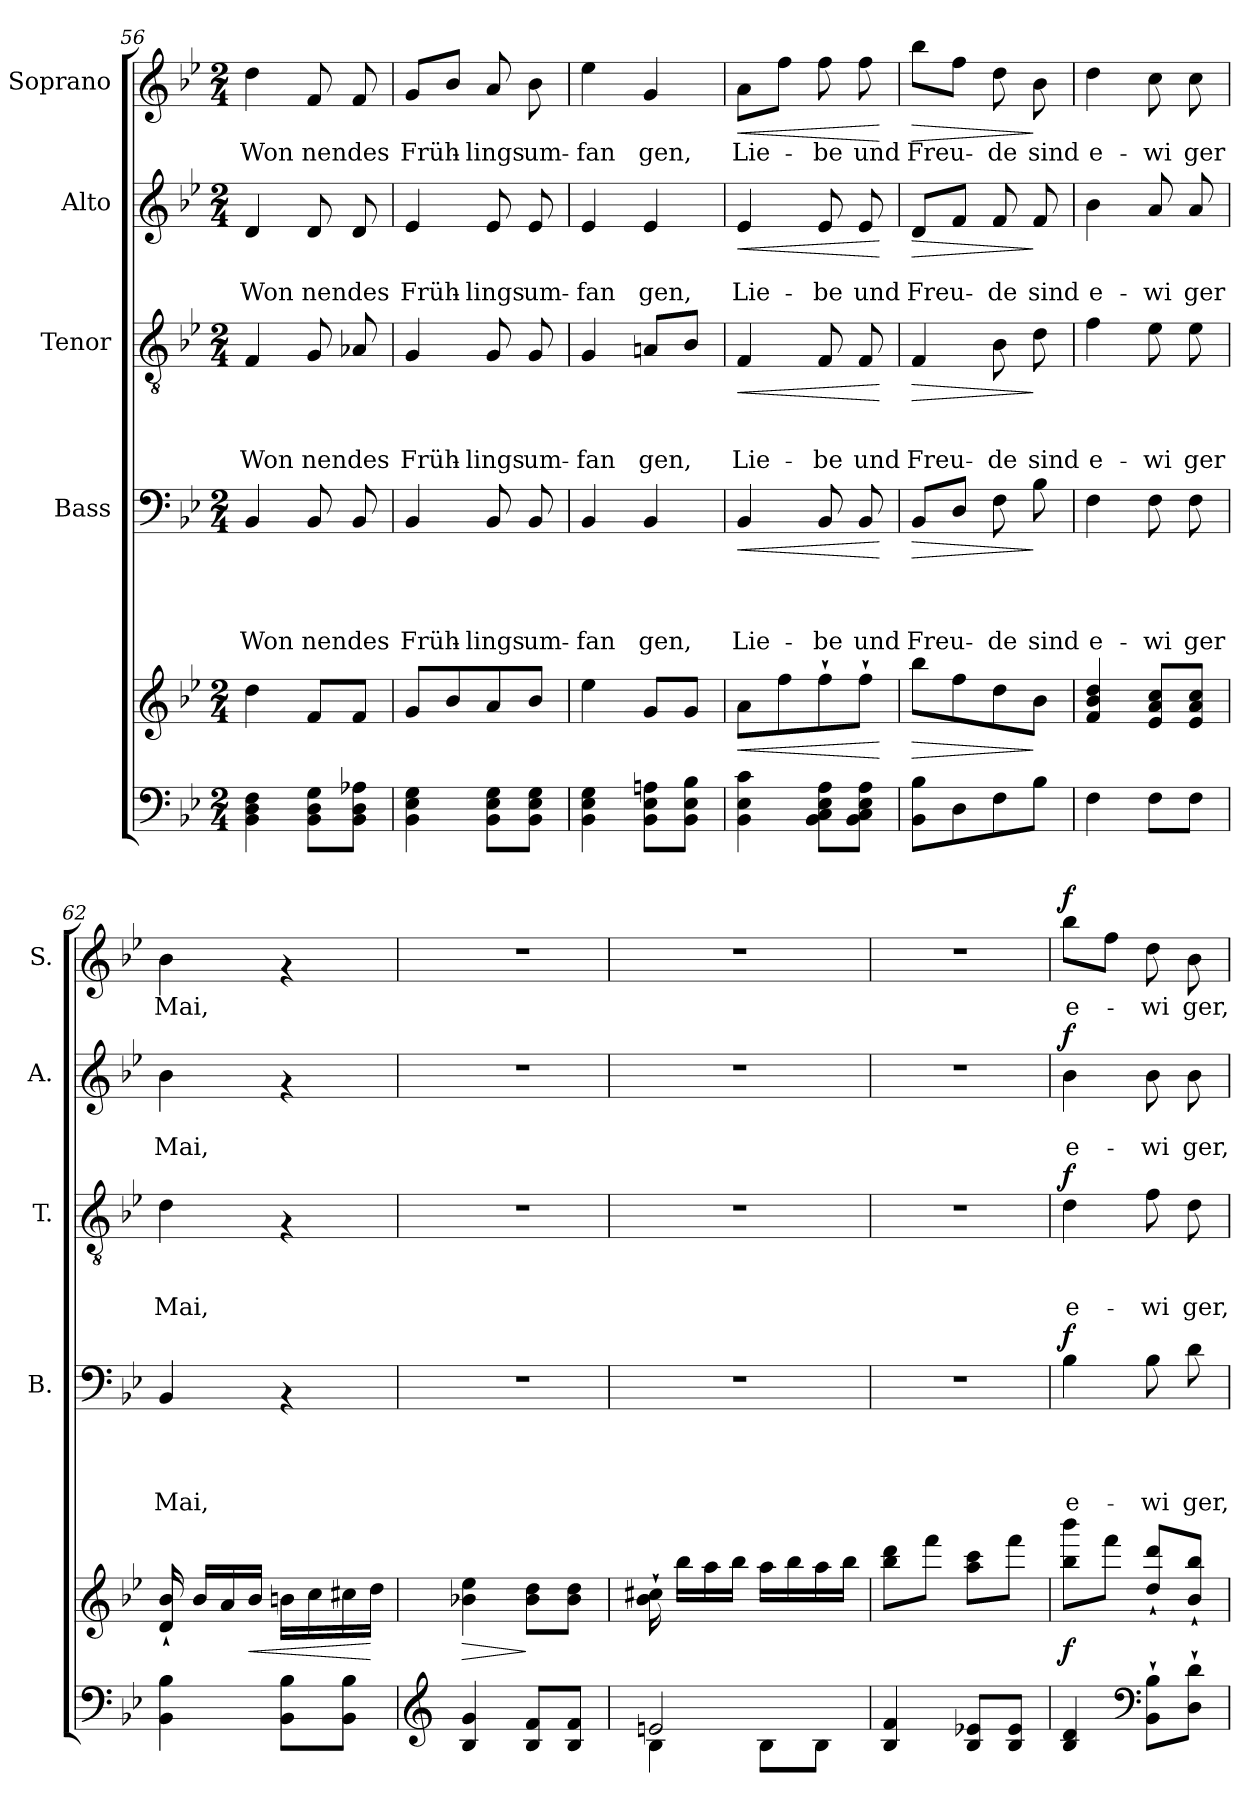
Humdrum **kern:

**kern	**kern	**dynam	**kern	**text	**text	**text	**text	**dynam	**kern	**text	**text	**text	**dynam	**kern	**text	**text	**dynam	**kern	**text	**dynam
*part6	*part5	*part5	*part4	*part4	*part4	*part4	*part4	*part4	*part3	*part3	*part3	*part3	*part3	*part2	*part2	*part2	*part2	*part1	*part1	*part1
*staff6	*staff5	*staff5	*staff4	*staff4	*staff4	*staff4	*staff4	*staff4	*staff3	*staff3	*staff3	*staff3	*staff3	*staff2	*staff2	*staff2	*staff2	*staff1	*staff1	*staff1
*	*	*	*I"Bass	*	*	*	*	*	*I"Tenor	*	*	*	*	*I"Alto	*	*	*	*I"Soprano	*	*
*	*	*	*I'B.	*	*	*	*	*	*I'T.	*	*	*	*	*I'A.	*	*	*	*I'S.	*	*
*clefF4	*clefG2	*	*clefF4	*	*	*	*	*	*clefGv2	*	*	*	*	*clefG2	*	*	*	*clefG2	*	*
*k[b-e-]	*k[b-e-]	*	*k[b-e-]	*	*	*	*	*	*k[b-e-]	*	*	*	*	*k[b-e-]	*	*	*	*k[b-e-]	*	*
*B-:	*B-:	*	*B-:	*	*	*	*	*	*B-:	*	*	*	*	*B-:	*	*	*	*B-:	*	*
*M2/4	*M2/4	*	*M2/4	*	*	*	*	*	*M2/4	*	*	*	*	*M2/4	*	*	*	*M2/4	*	*
=56	=56	=56	=56	=56	=56	=56	=56	=56	=56	=56	=56	=56	=56	=56	=56	=56	=56	=56	=56	=56
!	!	!	!	!	!	!	!LO:LY:b	!	!	!	!	!LO:LY:b	!	!	!	!LO:LY:b	!	!	!LO:LY:b	!
4BB-\ 4D\ 4F\	4dd\	.	4BB-/	.	.	.	Won	.	4F/	.	.	Won	.	4d/	.	Won	.	4dd\	Won	.
!	!	!	!	!	!	!	!LO:LY:b	!	!	!	!	!LO:LY:b	!	!	!	!LO:LY:b	!	!	!LO:LY:b	!
8BB-\ 8D\ 8G\L	8f/L	.	8BB-/	.	.	.	nen	.	8G/	.	.	nen	.	8d/	.	nen	.	8f/	nen	.
!	!	!	!	!	!	!	!LO:LY:b	!	!	!	!	!LO:LY:b	!	!	!	!LO:LY:b	!	!	!LO:LY:b	!
8BB-\ 8D\ 8A-X\J	8f/J	.	8BB-/	.	.	.	des	.	8A-X/	.	.	des	.	8d/	.	des	.	8f/	des	.
=57	=57	=57	=57	=57	=57	=57	=57	=57	=57	=57	=57	=57	=57	=57	=57	=57	=57	=57	=57	=57
!	!	!	!	!	!	!	!LO:LY:b	!	!	!	!	!LO:LY:b	!	!	!	!LO:LY:b	!	!	!LO:LY:b	!
4BB-\ 4E-\ 4G\	8g/L	.	4BB-/	.	.	.	Früh-	.	4G/	.	.	Früh-	.	4e-/	.	Früh-	.	8g/L	Früh-	.
.	8b-/	.	.	.	.	.	.	.	.	.	.	.	.	.	.	.	.	8b-/J	.	.
!	!	!	!	!	!	!	!LO:LY:b	!	!	!	!	!LO:LY:b	!	!	!	!LO:LY:b	!	!	!LO:LY:b	!
8BB-\ 8E-\ 8G\L	8a/	.	8BB-/	.	.	.	-lings	.	8G/	.	.	-lings	.	8e-/	.	-lings	.	8a/	-lings	.
!	!	!	!	!	!	!	!LO:LY:b	!	!	!	!	!LO:LY:b	!	!	!	!LO:LY:b	!	!	!LO:LY:b	!
8BB-\ 8E-\ 8G\J	8b-/J	.	8BB-/	.	.	.	um-	.	8G/	.	.	um-	.	8e-/	.	um-	.	8b-\	um-	.
=58	=58	=58	=58	=58	=58	=58	=58	=58	=58	=58	=58	=58	=58	=58	=58	=58	=58	=58	=58	=58
!	!	!	!	!	!	!	!LO:LY:b	!	!	!	!	!LO:LY:b	!	!	!	!LO:LY:b	!	!	!LO:LY:b	!
4BB-\ 4E-\ 4G\	4ee-\	.	4BB-/	.	.	.	-fan	.	4G/	.	.	-fan	.	4e-/	.	-fan	.	4ee-\	-fan	.
!	!	!	!	!	!	!	!LO:LY:b	!	!	!	!	!LO:LY:b	!	!	!	!LO:LY:b	!	!	!LO:LY:b	!
8BB-\ 8E-\ 8An\L	8g/L	.	4BB-/	.	.	.	gen,	.	8An/L	.	.	gen,	.	4e-/	.	gen,	.	4g/	gen,	.
8BB-\ 8E-\ 8B-\J	8g/J	.	.	.	.	.	.	.	8B-/J	.	.	.	.	.	.	.	.	.	.	.
=59	=59	=59	=59	=59	=59	=59	=59	=59	=59	=59	=59	=59	=59	=59	=59	=59	=59	=59	=59	=59
!	!	!LO:HP:b	!	!	!	!	!LO:LY:b	!LO:HP:b	!	!	!	!LO:LY:b	!LO:HP:b	!	!	!LO:LY:b	!LO:HP:b	!	!LO:LY:b	!LO:HP:b
4BB-\ 4E-\ 4c\	8a\L	<	4BB-/	.	.	.	Lie-	<	4F/	.	.	Lie-	<	4e-/	.	Lie-	<	8a\L	Lie-	<
.	8ff\	.	.	.	.	.	.	.	.	.	.	.	.	.	.	.	.	8ff\J	.	.
!	!	!	!	!	!	!	!LO:LY:b	!	!	!	!	!LO:LY:b	!	!	!	!LO:LY:b	!	!	!LO:LY:b	!
8BB-\ 8C\ 8E-\ 8A\L	8ff`>\	.	8BB-/	.	.	.	-be	.	8F/	.	.	-be	.	8e-/	.	-be	.	8ff\	-be	.
!	!	!	!	!	!	!	!LO:LY:b	!	!	!	!	!LO:LY:b	!	!	!	!LO:LY:b	!	!	!LO:LY:b	!
8BB-\ 8C\ 8E-\ 8A\J	8ff`>\J	.	8BB-/	.	.	.	und	.	8F/	.	.	und	.	8e-/	.	und	.	8ff\	und	.
.	.	[	.	.	.	.	.	[	.	.	.	.	[	.	.	.	[	.	.	[
=60	=60	=60	=60	=60	=60	=60	=60	=60	=60	=60	=60	=60	=60	=60	=60	=60	=60	=60	=60	=60
!	!	!LO:HP:b	!	!	!	!	!LO:LY:b	!LO:HP:b	!	!	!	!LO:LY:b	!LO:HP:b	!	!	!LO:LY:b	!LO:HP:b	!	!LO:LY:b	!LO:HP:b
8BB-\ 8B-\L	8bb-\L	>	8BB-/L	.	.	.	Freu-	>	4F/	.	.	Freu-	>	8d/L	.	Freu-	>	8bb-\L	Freu-	>
8D\	8ff\	.	8D/J	.	.	.	.	.	.	.	.	.	.	8f/J	.	.	.	8ff\J	.	.
!	!	!	!	!	!	!	!LO:LY:b	!	!	!	!	!LO:LY:b	!	!	!	!LO:LY:b	!	!	!LO:LY:b	!
8F\	8dd\	.	8F\	.	.	.	-de	.	8B-\	.	.	-de	.	8f/	.	-de	.	8dd\	-de	.
!	!	!	!	!	!	!	!LO:LY:b	!	!	!	!	!LO:LY:b	!	!	!	!LO:LY:b	!	!	!LO:LY:b	!
8B-\J	8b-\J	]	8B-\	.	.	.	sind	]	8d\	.	.	sind	]	8f/	.	sind	]	8b-\	sind	]
!!LO:LB:g=z
=61	=61	=61	=61	=61	=61	=61	=61	=61	=61	=61	=61	=61	=61	=61	=61	=61	=61	=61	=61	=61
!	!	!	!	!	!	!	!LO:LY:b	!	!	!	!	!LO:LY:b	!	!	!	!LO:LY:b	!	!	!LO:LY:b	!
4F\	4f/ 4b-/ 4dd/	.	4F\	.	.	.	e-	.	4f\	.	.	e-	.	4b-\	.	e-	.	4dd\	e-	.
!	!	!	!	!	!	!	!LO:LY:b	!	!	!	!	!LO:LY:b	!	!	!	!LO:LY:b	!	!	!LO:LY:b	!
8F\L	8e-/ 8a/ 8cc/L	.	8F\	.	.	.	-wi	.	8e-\	.	.	-wi	.	8a/	.	-wi	.	8cc\	-wi	.
!	!	!	!	!	!	!	!LO:LY:b	!	!	!	!	!LO:LY:b	!	!	!	!LO:LY:b	!	!	!LO:LY:b	!
8F\J	8e-/ 8a/ 8cc/J	.	8F\	.	.	.	ger	.	8e-\	.	.	ger	.	8a/	.	ger	.	8cc\	ger	.
=62	=62	=62	=62	=62	=62	=62	=62	=62	=62	=62	=62	=62	=62	=62	=62	=62	=62	=62	=62	=62
!	!	!	!	!	!	!	!LO:LY:b	!	!	!	!	!LO:LY:b	!	!	!	!LO:LY:b	!	!	!LO:LY:b	!
4BB-\ 4B-\	16d/`< 16b-/`<	.	4BB-/	.	.	.	Mai,	.	4d\	.	.	Mai,	.	4b-\	.	Mai,	.	4b-\	Mai,	.
.	16b-/LL	.	.	.	.	.	.	.	.	.	.	.	.	.	.	.	.	.	.	.
.	16a/	.	.	.	.	.	.	.	.	.	.	.	.	.	.	.	.	.	.	.
!	!	!LO:HP:b	!	!	!	!	!	!	!	!	!	!	!	!	!	!	!	!	!	!
.	16b-/JJ	<	.	.	.	.	.	.	.	.	.	.	.	.	.	.	.	.	.	.
8BB-\ 8B-\L	16bn\LL	.	4rAA	.	.	.	.	.	4rF	.	.	.	.	4rf	.	.	.	4rf	.	.
.	16cc\	.	.	.	.	.	.	.	.	.	.	.	.	.	.	.	.	.	.	.
8BB-\ 8B-\J	16cc#X\	.	.	.	.	.	.	.	.	.	.	.	.	.	.	.	.	.	.	.
.	16dd\JJ	[	.	.	.	.	.	.	.	.	.	.	.	.	.	.	.	.	.	.
=63	=63	=63	=63	=63	=63	=63	=63	=63	=63	=63	=63	=63	=63	=63	=63	=63	=63	=63	=63	=63
*clefG2	*	*	*	*	*	*	*	*	*	*	*	*	*	*	*	*	*	*	*	*
!	!	!LO:HP:b	!	!	!	!	!	!	!	!	!	!	!	!	!	!	!	!	!	!
4B-/ 4g/	4b-X\ 4ee-\	>	2r	.	.	.	.	.	2r	.	.	.	.	2r	.	.	.	2r	.	.
8B-/ 8f/L	8b-\ 8dd\L	]	.	.	.	.	.	.	.	.	.	.	.	.	.	.	.	.	.	.
8B-/ 8f/J	8b-\ 8dd\J	.	.	.	.	.	.	.	.	.	.	.	.	.	.	.	.	.	.	.
=64	=64	=64	=64	=64	=64	=64	=64	=64	=64	=64	=64	=64	=64	=64	=64	=64	=64	=64	=64	=64
*^	*	*	*	*	*	*	*	*	*	*	*	*	*	*	*	*	*	*	*	*
2en/	4B-\	16b-\`> 16cc#X\`>	.	2r	.	.	.	.	.	2r	.	.	.	.	2r	.	.	.	2r	.	.
.	.	16bb-\LL	.	.	.	.	.	.	.	.	.	.	.	.	.	.	.	.	.	.	.
.	.	16aa\	.	.	.	.	.	.	.	.	.	.	.	.	.	.	.	.	.	.	.
.	.	16bb-\JJ	.	.	.	.	.	.	.	.	.	.	.	.	.	.	.	.	.	.	.
.	8B-\L	16aa\LL	.	.	.	.	.	.	.	.	.	.	.	.	.	.	.	.	.	.	.
.	.	16bb-\	.	.	.	.	.	.	.	.	.	.	.	.	.	.	.	.	.	.	.
.	8B-\J	16aa\	.	.	.	.	.	.	.	.	.	.	.	.	.	.	.	.	.	.	.
.	.	16bb-\JJ	.	.	.	.	.	.	.	.	.	.	.	.	.	.	.	.	.	.	.
*v	*v	*	*	*	*	*	*	*	*	*	*	*	*	*	*	*	*	*	*	*	*
=65	=65	=65	=65	=65	=65	=65	=65	=65	=65	=65	=65	=65	=65	=65	=65	=65	=65	=65	=65	=65
4B-/ 4f/	8bb-\ 8ddd\L	.	2r	.	.	.	.	.	2r	.	.	.	.	2r	.	.	.	2r	.	.
.	8fff\J	.	.	.	.	.	.	.	.	.	.	.	.	.	.	.	.	.	.	.
8B-/ 8e-X/L	8aa\ 8ccc\L	.	.	.	.	.	.	.	.	.	.	.	.	.	.	.	.	.	.	.
8B-/ 8e-/J	8fff\J	.	.	.	.	.	.	.	.	.	.	.	.	.	.	.	.	.	.	.
=66	=66	=66	=66	=66	=66	=66	=66	=66	=66	=66	=66	=66	=66	=66	=66	=66	=66	=66	=66	=66
!	!	!LO:DY:b	!	!	!	!	!LO:LY:b	!LO:DY:a	!	!	!	!LO:LY:b	!LO:DY:a	!	!	!LO:LY:b	!LO:DY:a	!	!LO:LY:b	!LO:DY:a
4B-/ 4d/	8bb-\ 8bbb-\L	f	4B-\	.	.	.	e-	f	4d\	.	.	e-	f	4b-\	.	e-	f	8bb-\L	e-	f
.	8fff\J	.	.	.	.	.	.	.	.	.	.	.	.	.	.	.	.	8ff\J	.	.
*clefF4	*	*	*	*	*	*	*	*	*	*	*	*	*	*	*	*	*	*	*	*
!	!	!	!	!	!	!	!LO:LY:b	!	!	!	!	!LO:LY:b	!	!	!	!LO:LY:b	!	!	!LO:LY:b	!
8BB-\`> 8B-\`>L	8dd/`< 8ddd/`<L	.	8B-\	.	.	.	-wi	.	8f\	.	.	-wi	.	8b-\	.	-wi	.	8dd\	-wi	.
!	!	!	!	!	!	!	!LO:LY:b	!	!	!	!	!LO:LY:b	!	!	!	!LO:LY:b	!	!	!LO:LY:b	!
8D\`> 8d\`>J	8b-/`< 8bb-/`<J	.	8d\	.	.	.	ger,	.	8d\	.	.	ger,	.	8b-\	.	ger,	.	8b-\	ger,	.
=	=	=	=	=	=	=	=	=	=	=	=	=	=	=	=	=	=	=	=	=
*-	*-	*-	*-	*-	*-	*-	*-	*-	*-	*-	*-	*-	*-	*-	*-	*-	*-	*-	*-	*-
